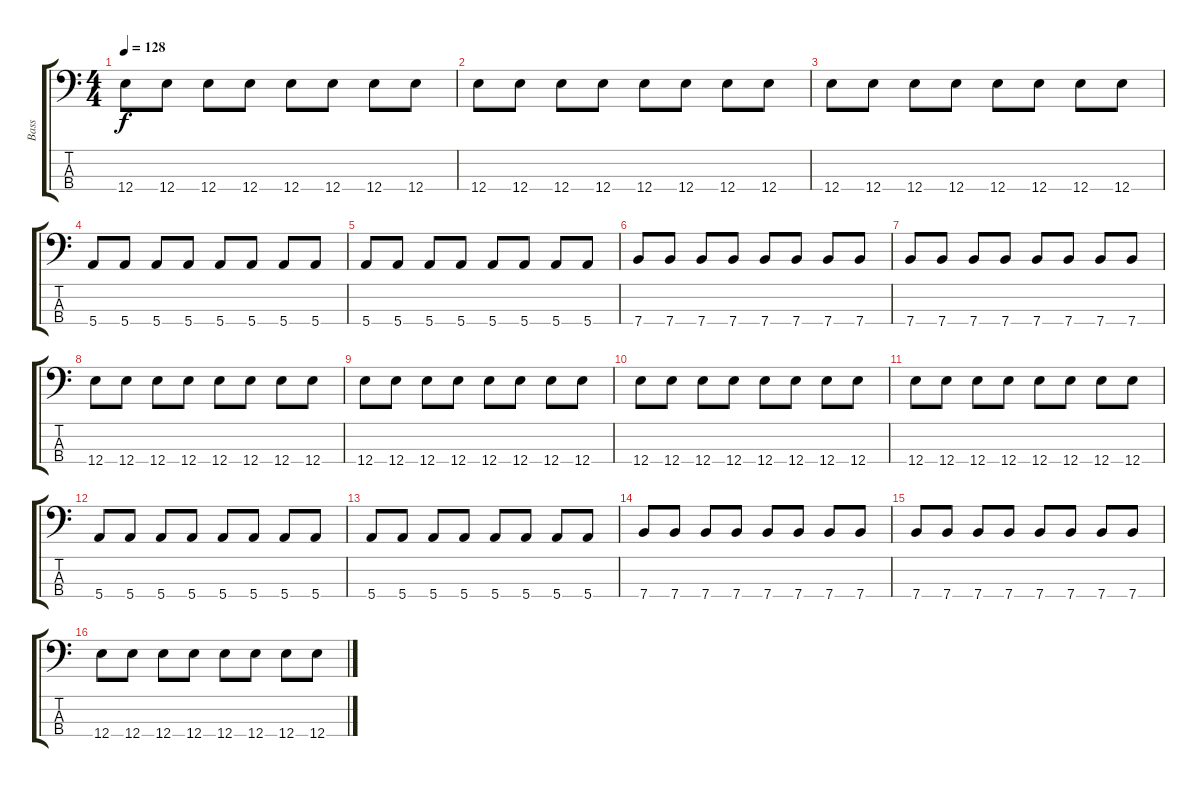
\track ("Bass" "Bass") {instrument electricbasspick}
\staff {score tabs}
\tuning (G2 D2 A1 E1) {hide}
\ts (4 4)
\tempo 128
\clef f4
\ks c
12.4.8{dy f} 12.4.8 12.4.8 12.4.8 12.4.8 12.4.8 12.4.8 12.4.8 |
12.4.8 12.4.8 12.4.8 12.4.8 12.4.8 12.4.8 12.4.8 12.4.8 |
12.4.8 12.4.8 12.4.8 12.4.8 12.4.8 12.4.8 12.4.8 12.4.8 |
5.4.8 5.4.8 5.4.8 5.4.8 5.4.8 5.4.8 5.4.8 5.4.8 |
5.4.8 5.4.8 5.4.8 5.4.8 5.4.8 5.4.8 5.4.8 5.4.8 |
7.4.8 7.4.8 7.4.8 7.4.8 7.4.8 7.4.8 7.4.8 7.4.8 |
7.4.8 7.4.8 7.4.8 7.4.8 7.4.8 7.4.8 7.4.8 7.4.8 |
12.4.8 12.4.8 12.4.8 12.4.8 12.4.8 12.4.8 12.4.8 12.4.8 |
12.4.8 12.4.8 12.4.8 12.4.8 12.4.8 12.4.8 12.4.8 12.4.8 |
12.4.8 12.4.8 12.4.8 12.4.8 12.4.8 12.4.8 12.4.8 12.4.8 |
12.4.8 12.4.8 12.4.8 12.4.8 12.4.8 12.4.8 12.4.8 12.4.8 |
5.4.8 5.4.8 5.4.8 5.4.8 5.4.8 5.4.8 5.4.8 5.4.8 |
5.4.8 5.4.8 5.4.8 5.4.8 5.4.8 5.4.8 5.4.8 5.4.8 |
7.4.8 7.4.8 7.4.8 7.4.8 7.4.8 7.4.8 7.4.8 7.4.8 |
7.4.8 7.4.8 7.4.8 7.4.8 7.4.8 7.4.8 7.4.8 7.4.8 |
12.4.8 12.4.8 12.4.8 12.4.8 12.4.8 12.4.8 12.4.8 12.4.8
